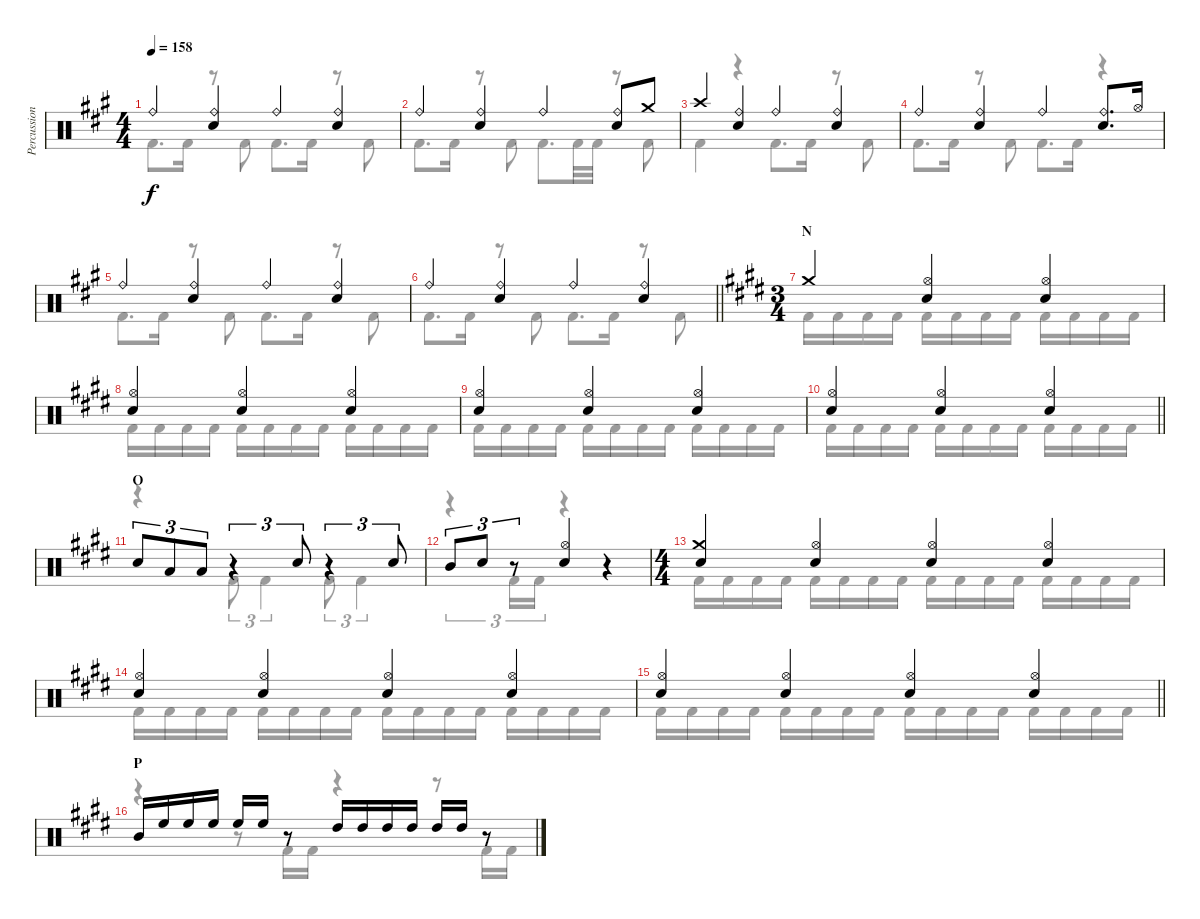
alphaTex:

\track ("Percussion" "Percussion") {instrument percussion}
\staff {score}
\articulation defaults
\voice
\ts (4 4)
\tempo 158
\clef neutral
\ks a "Ride (bell)".4{dy f}
("Ride (bell)" "Electric Snare (hit)").4 "Ride (bell)".4 ("Ride (bell)" "Electric Snare (hit)").4 |
"Ride (bell)".4 ("Ride (bell)" "Electric Snare (hit)").4 "Ride (bell)".4 ("Ride (bell)" "Electric Snare (hit)").8 "Crash medium (hit)".8 |
"Crash high (hit)".4 ("Ride (bell)" "Electric Snare (hit)").4 "Ride (bell)".4 ("Ride (bell)" "Electric Snare (hit)").4 |
"Ride (bell)".4 ("Ride (bell)" "Electric Snare (hit)").4 "Ride (bell)".4 ("Ride (bell)" "Electric Snare (hit)").8{d} "Hi-Hat (open)".16 |
"Ride (bell)".4 ("Ride (bell)" "Electric Snare (hit)").4 "Ride (bell)".4 ("Ride (bell)" "Electric Snare (hit)").4 |
\barLineRight lightlight "Ride (bell)".4
("Ride (bell)" "Electric Snare (hit)").4 "Ride (bell)".4 ("Ride (bell)" "Electric Snare (hit)").4 |
\ts (3 4)
\section ("" "N")
\ks e "Crash medium (hit)".4
("Hi-Hat (open)" "Electric Snare (hit)").4 ("Hi-Hat (open)" "Electric Snare (hit)").4 |
("Hi-Hat (open)" "Electric Snare (hit)").4 ("Hi-Hat (open)" "Electric Snare (hit)").4 ("Hi-Hat (open)" "Electric Snare (hit)").4 |
("Hi-Hat (open)" "Electric Snare (hit)").4 ("Hi-Hat (open)" "Electric Snare (hit)").4 ("Hi-Hat (open)" "Electric Snare (hit)").4 |
\barLineRight lightlight
("Hi-Hat (open)" "Electric Snare (hit)").4 ("Hi-Hat (open)" "Electric Snare (hit)").4 ("Hi-Hat (open)" "Electric Snare (hit)").4 |
\section ("" "O")
\ks c#minor "Electric Snare (hit)".8{tu (3 2)} "Low Tom (hit)".8{tu (3 2)} "Low Tom (hit)".8{tu (3 2)}
r.4{tu (3 2)} "Electric Snare (hit)".8{tu (3 2)} r.4{tu (3 2)} "Electric Snare (hit)".8{tu (3 2)} |
"Mid Tom (hit)".8{tu (3 2)} "Electric Snare (hit)".8{tu (3 2)} r.8{tu (3 2)} ("Hi-Hat (open)" "Electric Snare (hit)").4 r.4 |
\ts (4 4)
("Crash medium (hit)" "Electric Snare (hit)").4 ("Hi-Hat (open)" "Electric Snare (hit)").4 ("Hi-Hat (open)" "Electric Snare (hit)").4 ("Hi-Hat (open)" "Electric Snare (hit)").4 |
("Hi-Hat (open)" "Electric Snare (hit)").4 ("Hi-Hat (open)" "Electric Snare (hit)").4 ("Hi-Hat (open)" "Electric Snare (hit)").4 ("Hi-Hat (open)" "Electric Snare (hit)").4 |
\barLineRight lightlight
("Hi-Hat (open)" "Electric Snare (hit)").4 ("Hi-Hat (open)" "Electric Snare (hit)").4 ("Hi-Hat (open)" "Electric Snare (hit)").4 ("Hi-Hat (open)" "Electric Snare (hit)").4 |
\section ("" "P")
"Mid Tom (hit)".16 "High Floor Tom (hit)".16 "High Floor Tom (hit)".16 "High Floor Tom (hit)".16 "High Floor Tom (hit)".16 "High Floor Tom (hit)".16 r.8 "High Tom (hit)".16 "High Tom (hit)".16 "High Tom (hit)".16 "High Tom (hit)".16 "High Tom (hit)".16 "High Tom (hit)".16 r.8
\voice
\clef neutral
\ottava regular
\simile none
\ks a "Kick (hit) 2".8{d dy f} "Kick (hit) 2".16
r.8 "Kick (hit) 2".8 "Kick (hit) 2".8{d} "Kick (hit) 2".16 r.8 "Kick (hit) 2".8 |
"Kick (hit) 2".8{d} "Kick (hit) 2".16 r.8 "Kick (hit) 2".8 "Kick (hit) 2".8{d} "Kick (hit) 2".32 "Kick (hit) 2".32 r.8 "Kick (hit) 2".8 |
"Kick (hit) 2".4 r.4 "Kick (hit) 2".8{d} "Kick (hit) 2".16 r.8 "Kick (hit) 2".8 |
"Kick (hit) 2".8{d} "Kick (hit) 2".16 r.8 "Kick (hit) 2".8 "Kick (hit) 2".8{d} "Kick (hit) 2".16 r.4 |
"Kick (hit) 2".8{d} "Kick (hit) 2".16 r.8 "Kick (hit) 2".8 "Kick (hit) 2".8{d} "Kick (hit) 2".16 r.8 "Kick (hit) 2".8 |
\barLineRight lightlight "Kick (hit) 2".8{d} "Kick (hit) 2".16
r.8 "Kick (hit) 2".8 "Kick (hit) 2".8{d} "Kick (hit) 2".16 r.8 "Kick (hit) 2".8 |
\ks e "Kick (hit) 2".16 "Kick (hit) 2".16 "Kick (hit) 2".16 "Kick (hit) 2".16 "Kick (hit) 2".16 "Kick (hit) 2".16 "Kick (hit) 2".16 "Kick (hit) 2".16 "Kick (hit) 2".16 "Kick (hit) 2".16 "Kick (hit) 2".16 "Kick (hit) 2".16
|
"Kick (hit) 2".16 "Kick (hit) 2".16 "Kick (hit) 2".16 "Kick (hit) 2".16 "Kick (hit) 2".16 "Kick (hit) 2".16 "Kick (hit) 2".16 "Kick (hit) 2".16 "Kick (hit) 2".16 "Kick (hit) 2".16 "Kick (hit) 2".16 "Kick (hit) 2".16 |
"Kick (hit) 2".16 "Kick (hit) 2".16 "Kick (hit) 2".16 "Kick (hit) 2".16 "Kick (hit) 2".16 "Kick (hit) 2".16 "Kick (hit) 2".16 "Kick (hit) 2".16 "Kick (hit) 2".16 "Kick (hit) 2".16 "Kick (hit) 2".16 "Kick (hit) 2".16 |
\barLineRight lightlight "Kick (hit) 2".16 "Kick (hit) 2".16 "Kick (hit) 2".16 "Kick (hit) 2".16 "Kick (hit) 2".16 "Kick (hit) 2".16 "Kick (hit) 2".16 "Kick (hit) 2".16 "Kick (hit) 2".16 "Kick (hit) 2".16 "Kick (hit) 2".16 "Kick (hit) 2".16
|
\ks c#minor
r.4 "Kick (hit) 2".8{tu (3 2)} "Kick (hit) 2".4{tu (3 2)} "Kick (hit) 2".8{tu (3 2)} "Kick (hit) 2".4{tu (3 2)} |
r.4{tu (3 2)} "Kick (hit) 2".16{tu (3 2)} "Kick (hit) 2".16{tu (3 2)} r.4 r.4 |
"Kick (hit) 2".16 "Kick (hit) 2".16 "Kick (hit) 2".16 "Kick (hit) 2".16 "Kick (hit) 2".16 "Kick (hit) 2".16 "Kick (hit) 2".16 "Kick (hit) 2".16 "Kick (hit) 2".16 "Kick (hit) 2".16 "Kick (hit) 2".16 "Kick (hit) 2".16 "Kick (hit) 2".16 "Kick (hit) 2".16 "Kick (hit) 2".16 "Kick (hit) 2".16 |
"Kick (hit) 2".16 "Kick (hit) 2".16 "Kick (hit) 2".16 "Kick (hit) 2".16 "Kick (hit) 2".16 "Kick (hit) 2".16 "Kick (hit) 2".16 "Kick (hit) 2".16 "Kick (hit) 2".16 "Kick (hit) 2".16 "Kick (hit) 2".16 "Kick (hit) 2".16 "Kick (hit) 2".16 "Kick (hit) 2".16 "Kick (hit) 2".16 "Kick (hit) 2".16 |
\barLineRight lightlight "Kick (hit) 2".16 "Kick (hit) 2".16 "Kick (hit) 2".16 "Kick (hit) 2".16 "Kick (hit) 2".16 "Kick (hit) 2".16 "Kick (hit) 2".16 "Kick (hit) 2".16 "Kick (hit) 2".16 "Kick (hit) 2".16 "Kick (hit) 2".16 "Kick (hit) 2".16 "Kick (hit) 2".16 "Kick (hit) 2".16 "Kick (hit) 2".16 "Kick (hit) 2".16
|
r.4 r.8 "Kick (hit) 2".16 "Kick (hit) 2".16 r.4 r.8 "Kick (hit) 2".16 "Kick (hit) 2".16
